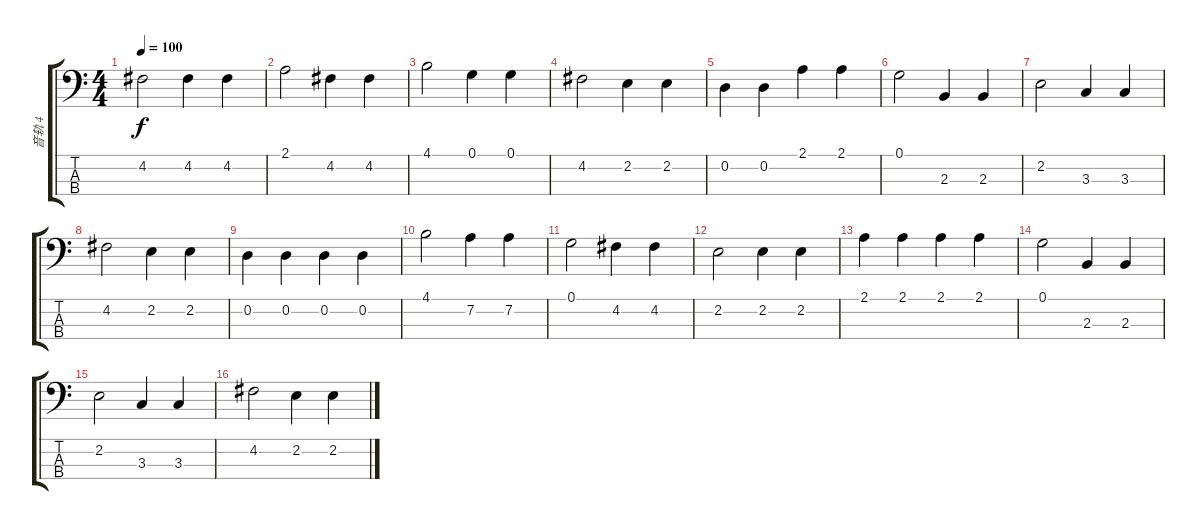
\track ("音轨 4" "音轨 4") {instrument electricbasspick}
\staff {score tabs}
\tuning (G2 D2 A1 E1) {hide}
\ts (4 4)
\tempo 100
\clef f4
\ks c
4.2.2{dy f} 4.2.4 4.2.4 |
2.1.2 4.2.4 4.2.4 |
4.1.2 0.1.4 0.1.4 |
4.2.2 2.2.4 2.2.4 |
0.2.4 0.2.4 2.1.4 2.1.4 |
0.1.2 2.3.4 2.3.4 |
2.2.2 3.3.4 3.3.4 |
4.2.2 2.2.4 2.2.4 |
0.2.4 0.2.4 0.2.4 0.2.4 |
4.1.2 7.2.4 7.2.4 |
0.1.2 4.2.4 4.2.4 |
2.2.2 2.2.4 2.2.4 |
2.1.4 2.1.4 2.1.4 2.1.4 |
0.1.2 2.3.4 2.3.4 |
2.2.2 3.3.4 3.3.4 |
4.2.2 2.2.4 2.2.4
